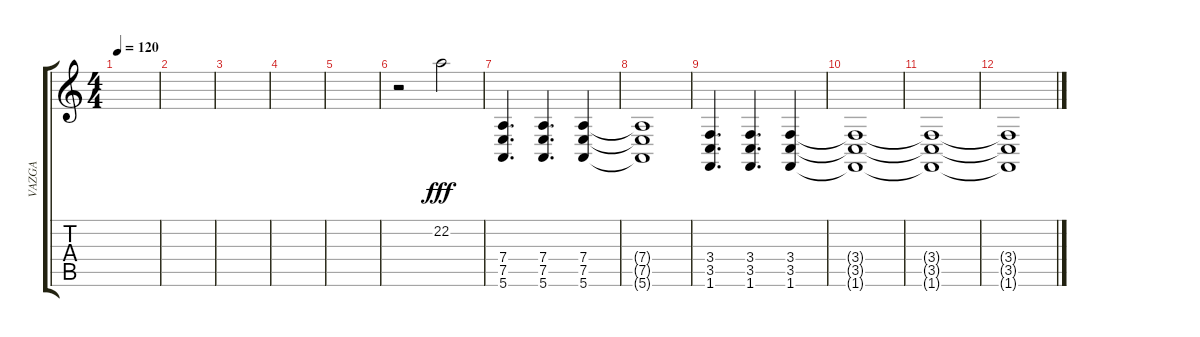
\track ("VAZGA" "VAZGA") {instrument acousticgrandpiano}
\staff {score tabs}
\tuning (E4 B3 G3 D3 A2 E2) {hide}
\ts (4 4)
\tempo 120
\clef g2
\ks c
|
|
|
|
|
r.2 22.2.2{dy fff} |
(7.4 7.5 5.6).4{d} (7.4 7.5 5.6).4{d} (7.4 7.5 5.6).4 |
(7.4{t} 7.5{t} 5.6{t}).1 |
(3.4 3.5 1.6).4{d} (3.4 3.5 1.6).4{d} (3.4 3.5 1.6).4 |
(3.4{t} 3.5{t} 1.6{t}).1 |
(3.4{t} 3.5{t} 1.6{t}).1 |
(3.4{t} 3.5{t} 1.6{t}).1
